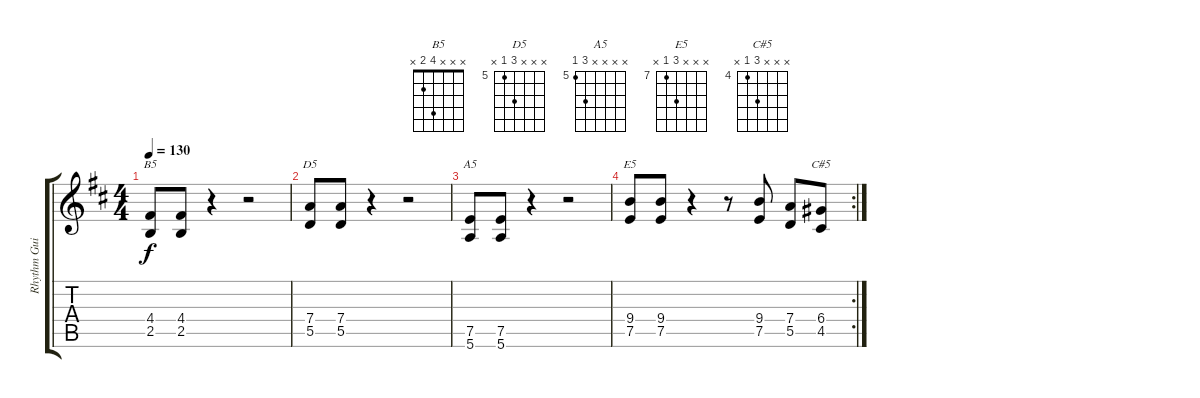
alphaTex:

\track ("Rhythm Guitar" "Rhythm Gui") {instrument overdrivenguitar}
\staff {score tabs}
\tuning (E4 B3 G3 D3 A2 E2) {hide}
\chord ("B5" x x x 4 2 x)
\chord ("D5" x x x 7 5 x) {firstfret 5}
\chord ("A5" x x x x 7 5) {firstfret 5}
\chord ("E5" x x x 9 7 x) {firstfret 7}
\chord ("C#5" x x x 6 4 x) {firstfret 4}
\ts (4 4)
\tempo 130
\clef g2
\ks d
(4.4 2.5).8{ch "B5" dy f instrument overdrivenguitar} (4.4 2.5).8 r.4 r.2 |
(7.4 5.5).8{ch "D5"} (7.4 5.5).8 r.4 r.2 |
(7.5 5.6).8{ch "A5"} (7.5 5.6).8 r.4 r.2 |
\rc 2
(9.4 7.5).8{ch "E5"} (9.4 7.5).8 r.4 r.8 (9.4 7.5).8 (7.4 5.5).8 (6.4 4.5).8{ch "C#5"}
